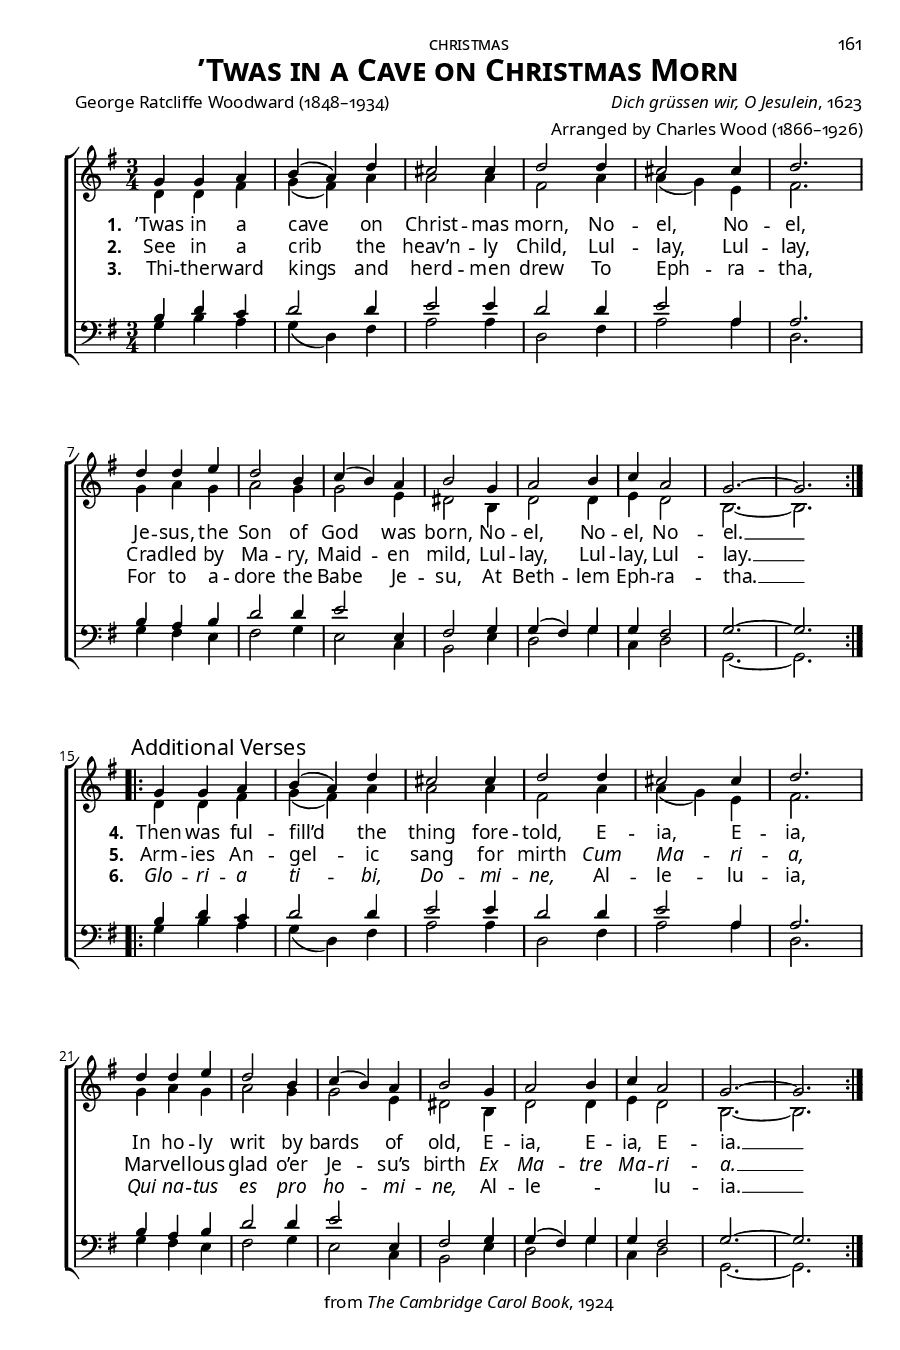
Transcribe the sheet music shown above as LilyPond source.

\version "2.14.2"
\include "util.ly"
\header {
  title = \markup{\override #'(font-name . "Garamond Premier Pro Semibold"){ \abs-fontsize #15 \smallCapsOldStyle"’Twas in a Cave on Christmas Morn"}}
  poet = \markup\oldStyleNum"George Ratcliffe Woodward (1848–1934)"
  composer = \markup\concat{\italic"Dich grüssen wir, O Jesulein" \oldStyleNum", 1623"}
  arranger = \markup\oldStyleNum"Arranged by Charles Wood (1866–1926)"
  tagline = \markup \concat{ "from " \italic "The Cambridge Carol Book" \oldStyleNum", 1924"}
}
\paper {
  %print-all-headers = ##t
  paper-height = 9\in
  paper-width = 6\in
  indent = 0\in
  %system-system-spacing = #'((basic-distance . 10) (padding . 0))
  %system-system-spacing =
  %  #'((basic-distance . 0)
  %     (minimum-distance . 0)
  %     (padding . -0.35)
  %     (stretchability . 100))
  ragged-last-bottom = ##f
  ragged-bottom = ##f
  two-sided = ##t
  inner-margin = 0.5\in
  outer-margin = 0.25\in
  top-margin = 0.25\in
  bottom-margin = 0.25\in
  first-page-number = #161
  print-first-page-number = ##t
  headerLine = \markup{\override #'(font-name . "Garamond Premier Pro") \smallCapsOldStyle"christmas"}
  oddHeaderMarkup = \markup\fill-line{
     \override #'(font-name . "Garamond Premier Pro")\abs-fontsize #8.5
     \combine 
        \fill-line{"" \on-the-fly #print-page-number-check-first
        \oldStylePageNum""
        }
        \fill-line{\headerLine}
  }
  evenHeaderMarkup = \markup {
     \override #'(font-name . "Garamond Premier Pro")\abs-fontsize #8.5
     \combine
        \on-the-fly #print-page-number-check-first
        \oldStylePageNum""
        \fill-line{\headerLine}
  }
}
#(set-global-staff-size 15) \paper{ #(define fonts (make-pango-font-tree "GoudyOlSt BT" "Garamond Premier Pro" "Garamond Premier Pro" (/ 15 20))) }
global = {
  \key g \major
  \time 3/4
  \autoBeamOff
  \override DynamicLineSpanner #'staff-padding = #0.0
  \override DynamicLineSpanner #'Y-extent = #'(-1 . 1)
}

sopMusic = \relative c' {
  \repeat volta 2 {
    g'4 g a |
    b( a) d |
    cis2 cis4 |
    d2 d4
    cis2 cis4 |
    d2. | \break
    
    d4 d e |
    d2 b4 |
    c( b) a |
    b2 g4 |
    a2 b4 |
    c a2 |
    g2.~ |
    g \break
  }
}
sopWords = \lyricmode {
  
}

altoMusic = \relative c' {
  d4 d fis |
  g( fis) a |
  a2 a4 |
  fis2 a4 |
  a( g) e |
  fis2. |
  
  g4 a g |
  a2 g4 |
  g2 e4 |
  dis2 b4 |
  d2 d4 |
  e4 d2 |
  b2.~ |
  b
}
altoWords = \lyricmode {
  \dropLyricsV
  \set stanza = #"1. "
  ’Twas in a cave on Christ -- mas morn,
  No -- el, No -- el,
  Je -- sus, the Son of God was born,
  No -- el, No -- el, No -- el. __
  
  \set stanza = #"4. "
  Then was ful -- fill’d the thing fore -- told,
  E -- ia, E -- ia,
  In ho -- ly writ by bards of old,
  E -- ia, E -- ia, E -- ia. __
}
altoWordsII = \lyricmode {
  \dropLyricsV
%\markup\italic 
  \set stanza = #"2. "
  See in a crib the heav’n -- ly Child,
  Lul -- lay, Lul -- lay,
  Cra -- dled by Ma -- ry, Maid -- en mild,
  Lul -- lay, Lul -- lay, Lul -- lay. __
  
  \set stanza = #"5. "
  Arm -- ies An -- gel -- ic sang for mirth
  \markup\italic Cum \markup\italic Ma -- \markup\italic ri -- \markup\italic a,
  Mar -- vel -- lous glad o’er Je -- su’s birth
  \markup\italic Ex \markup\italic Ma -- \markup\italic tre \markup\italic Ma -- \markup\italic ri -- \markup\italic a. __
  \set ignoreMelismata = ##t
}
altoWordsIII = \lyricmode {
  \dropLyricsV
  \set stanza = #"3. "
  Thi -- ther -- ward kings and herd -- men drew
  To Eph -- ra -- tha,
  For to a -- dore the Babe Je -- su,
  At Beth -- lem Eph -- ra -- tha. __
  
  \set stanza = #"6. "
  \markup\italic Glo -- \markup\italic ri -- \markup\italic a \markup\italic ti -- \markup\italic bi, \markup\italic Do -- \markup\italic mi -- \markup\italic ne,
  Al -- le -- lu -- ia,
  \markup\italic Qui \markup\italic na -- \markup\italic tus \markup\italic es \markup\italic pro \markup\italic ho -- \markup\italic mi -- \markup\italic ne,
  Al -- le -- _ _ lu -- ia. __
}
altoWordsIV = \lyricmode {
}
altoWordsV = \lyricmode {
}
altoWordsVI = \lyricmode {
}
tenorMusic = \relative c' {
  b4 d c |
  d2 d4 |
  e2 e4 |
  d2 d4 |
  e2 a,4 |
  a2. |
  
  b4 a b |
  d2 d4 |
  e2 e,4 |
  fis2 g4 |
  g(fis) g |
  g fis2 |
  g2.~ |
  g
}
tenorWords = \lyricmode {

}

bassMusic = \relative c {
  g'4 b a |
  g( d) fis |
  a2 a4 |
  d,2 fis4 |
  a2 a4 |
  d,2. |
  
  g4 fis e |
  fis2 g4 |
  e2 c4 |
  b2 e4 |
  d2 g4 |
  c,4 d2 |
  g,2.~ |
  g
}
bassWords = \lyricmode {

}

pianoRH = \relative c' {
  
}
pianoLH = \relative c' {
  
}

\score {
  <<
   \new ChoirStaff <<
    \new Staff = women <<
      \new Voice = "sopranos" { \voiceOne << \global {\sopMusic 
        \once \override Score.RehearsalMark #'self-alignment-X = #LEFT
        \mark "Additional Verses"
        \sopMusic}>> }
      \new Voice = "altos" { \voiceTwo << \global \repeat unfold2\altoMusic >> }
    >>
    \new Lyrics \with { alignAboveContext = #"women" \override VerticalAxisGroup #'nonstaff-relatedstaff-spacing = #'((basic-distance . 1))} \lyricsto "sopranos" \sopWords
    \new Lyrics = "altosVI"  \with { alignBelowContext = #"women" } \lyricsto "altos" \altoWordsVI
    \new Lyrics = "altosV"  \with { alignBelowContext = #"women" } \lyricsto "altos" \altoWordsV
    \new Lyrics = "altosIV"  \with { alignBelowContext = #"women" } \lyricsto "altos" \altoWordsIV
    \new Lyrics = "altosIII"  \with { alignBelowContext = #"women" } \lyricsto "altos" \altoWordsIII
    \new Lyrics = "altosII"  \with { alignBelowContext = #"women" } \lyricsto "altos" \altoWordsII
    \new Lyrics = "altos"  \with { alignBelowContext = #"women" \override VerticalAxisGroup #'nonstaff-relatedstaff-spacing = #'((basic-distance . 1))} \lyricsto "altos" \altoWords
   \new Staff = men <<
      \clef bass
      \new Voice = "tenors" { \voiceOne << \global \repeat unfold2\tenorMusic >> }
      \new Voice = "basses" { \voiceTwo << \global \repeat unfold2\bassMusic >> }
    >>
    \new Lyrics \with { alignAboveContext = #"men" \override VerticalAxisGroup #'nonstaff-relatedstaff-spacing = #'((basic-distance . 1)) } \lyricsto "tenors" \tenorWords
    \new Lyrics \with { alignBelowContext = #"men" \override VerticalAxisGroup #'nonstaff-relatedstaff-spacing = #'((basic-distance . 1)) } \lyricsto "basses" \bassWords
  >>
%    \new PianoStaff << \new Staff { \new Voice { \pianoRH } } \new Staff { \clef "bass" \pianoLH } >>
  >>
  \layout {
    \context {
      \Score
      %\override SpacingSpanner #'base-shortest-duration = #(ly:make-moment 1 8)
      %\override SpacingSpanner #'common-shortest-duration = #(ly:make-moment 1 4)
    }
    \context {
      % Remove all empty staves
      % \Staff \RemoveEmptyStaves \override VerticalAxisGroup #'remove-first = ##t
    }
  }
}
